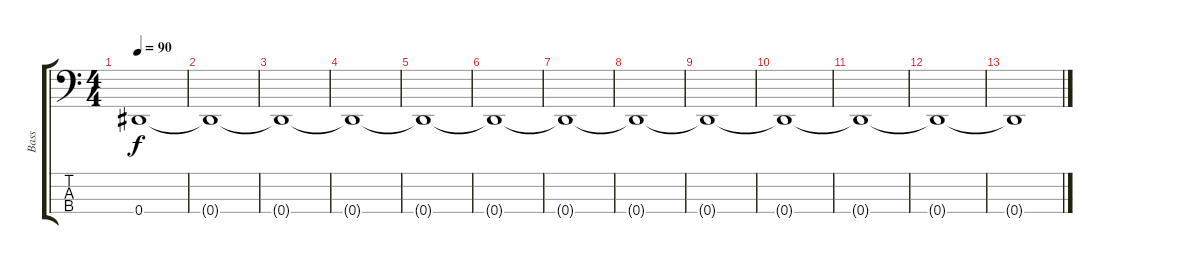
\track ("Bass" "Bass") {instrument overdrivenguitar}
\staff {score tabs}
\tuning (Ab2 Eb2 Bb1 Eb1) {hide}
\ts (4 4)
\tempo 90
\clef f4
\ks c
0.4{t}.1{dy f} |
0.4{t}.1 |
0.4{t}.1 |
0.4{t}.1 |
0.4{t}.1 |
0.4{t}.1 |
0.4{t}.1 |
0.4{t}.1 |
0.4{t}.1 |
0.4{t}.1 |
0.4{t}.1 |
0.4{t}.1 |
0.4{t}.1
